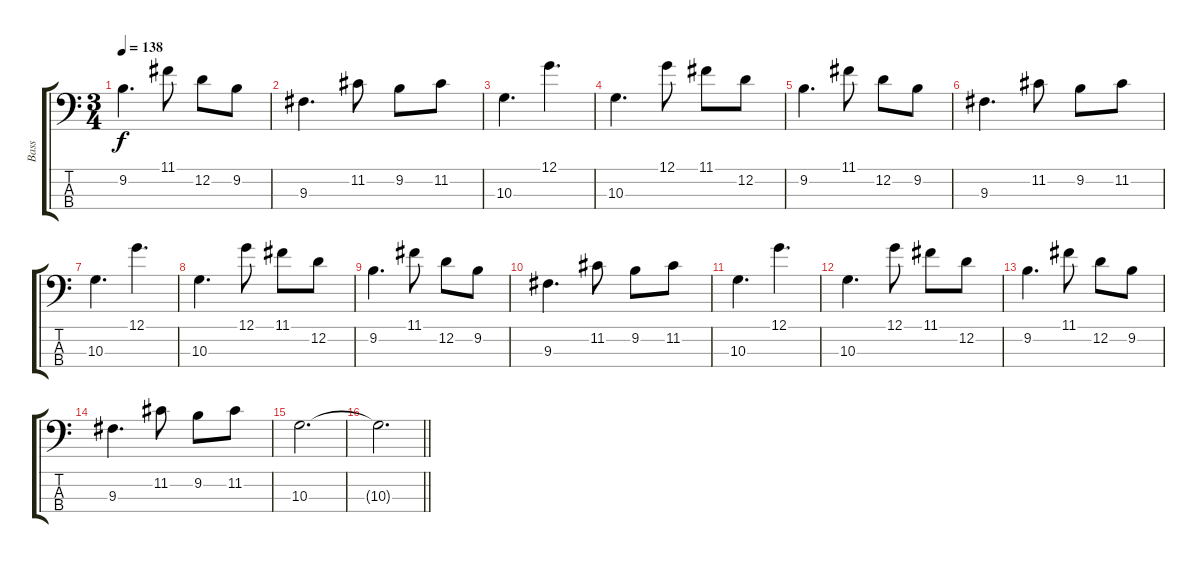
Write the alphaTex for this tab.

\track ("Bass" "Bass") {instrument electricbassfinger}
\staff {score tabs}
\tuning (G2 D2 A1 E1) {hide}
\ts (3 4)
\tempo 138
\clef f4
\ks c
9.2.4{d dy f} 11.1.8 12.2.8 9.2.8 |
9.3.4{d} 11.2.8 9.2.8 11.2.8 |
10.3.4{d} 12.1.4{d} |
10.3.4{d} 12.1.8 11.1.8 12.2.8 |
9.2.4{d} 11.1.8 12.2.8 9.2.8 |
9.3.4{d} 11.2.8 9.2.8 11.2.8 |
10.3.4{d} 12.1.4{d} |
10.3.4{d} 12.1.8 11.1.8 12.2.8 |
9.2.4{d} 11.1.8 12.2.8 9.2.8 |
9.3.4{d} 11.2.8 9.2.8 11.2.8 |
10.3.4{d} 12.1.4{d} |
10.3.4{d} 12.1.8 11.1.8 12.2.8 |
9.2.4{d} 11.1.8 12.2.8 9.2.8 |
9.3.4{d} 11.2.8 9.2.8 11.2.8 |
10.3.2{d} |
\barLineRight lightlight
10.3{t}.2{d}
